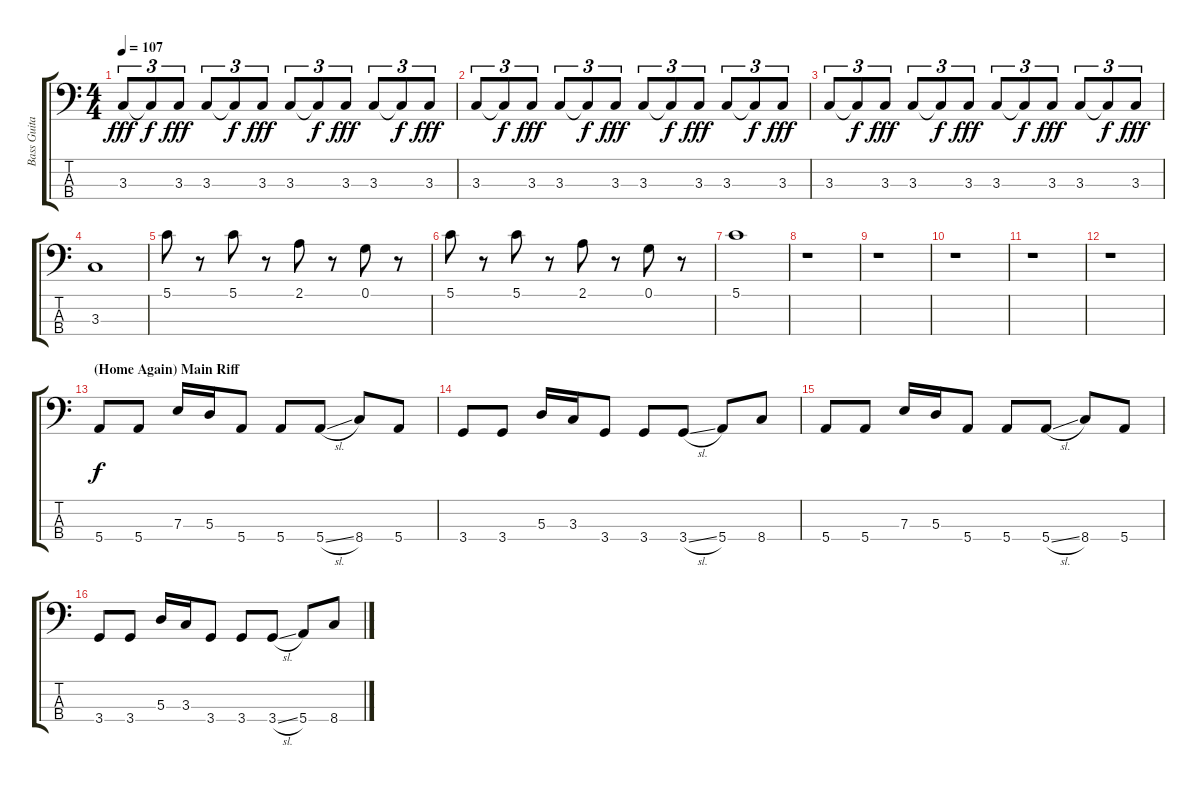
\track ("Bass Guitar" "Bass Guita") {instrument electricbassfinger}
\staff {score tabs}
\tuning (G2 D2 A1 E1) {hide}
\ts (4 4)
\tempo 107
\clef f4
\ks c
3.3.8{tu (3 2) dy fff} 3.3{t}.8{tu (3 2) dy f} 3.3.8{tu (3 2) dy fff} 3.3.8{tu (3 2)} 3.3{t}.8{tu (3 2) dy f} 3.3.8{tu (3 2) dy fff} 3.3.8{tu (3 2)} 3.3{t}.8{tu (3 2) dy f} 3.3.8{tu (3 2) dy fff} 3.3.8{tu (3 2)} 3.3{t}.8{tu (3 2) dy f} 3.3.8{tu (3 2) dy fff} |
3.3.8{tu (3 2)} 3.3{t}.8{tu (3 2) dy f} 3.3.8{tu (3 2) dy fff} 3.3.8{tu (3 2)} 3.3{t}.8{tu (3 2) dy f} 3.3.8{tu (3 2) dy fff} 3.3.8{tu (3 2)} 3.3{t}.8{tu (3 2) dy f} 3.3.8{tu (3 2) dy fff} 3.3.8{tu (3 2)} 3.3{t}.8{tu (3 2) dy f} 3.3.8{tu (3 2) dy fff} |
3.3.8{tu (3 2)} 3.3{t}.8{tu (3 2) dy f} 3.3.8{tu (3 2) dy fff} 3.3.8{tu (3 2)} 3.3{t}.8{tu (3 2) dy f} 3.3.8{tu (3 2) dy fff} 3.3.8{tu (3 2)} 3.3{t}.8{tu (3 2) dy f} 3.3.8{tu (3 2) dy fff} 3.3.8{tu (3 2)} 3.3{t}.8{tu (3 2) dy f} 3.3.8{tu (3 2) dy fff} |
3.3.1 |
5.1.8 r.8 5.1.8 r.8 2.1.8 r.8 0.1.8 r.8 |
5.1.8 r.8 5.1.8 r.8 2.1.8 r.8 0.1.8 r.8 |
5.1.1 |
r.1 |
r.1 |
r.1 |
r.1 |
r.1 |
\section ("" "(Home Again) Main Riff")
5.4.8{dy f} 5.4.8 7.3.16 5.3.16 5.4.8 5.4.8 5.4{sl}.8 8.4.8 5.4.8 |
3.4.8 3.4.8 5.3.16 3.3.16 3.4.8 3.4.8 3.4{sl}.8 5.4.8 8.4.8 |
5.4.8 5.4.8 7.3.16 5.3.16 5.4.8 5.4.8 5.4{sl}.8 8.4.8 5.4.8 |
3.4.8 3.4.8 5.3.16 3.3.16 3.4.8 3.4.8 3.4{sl}.8 5.4.8 8.4.8
